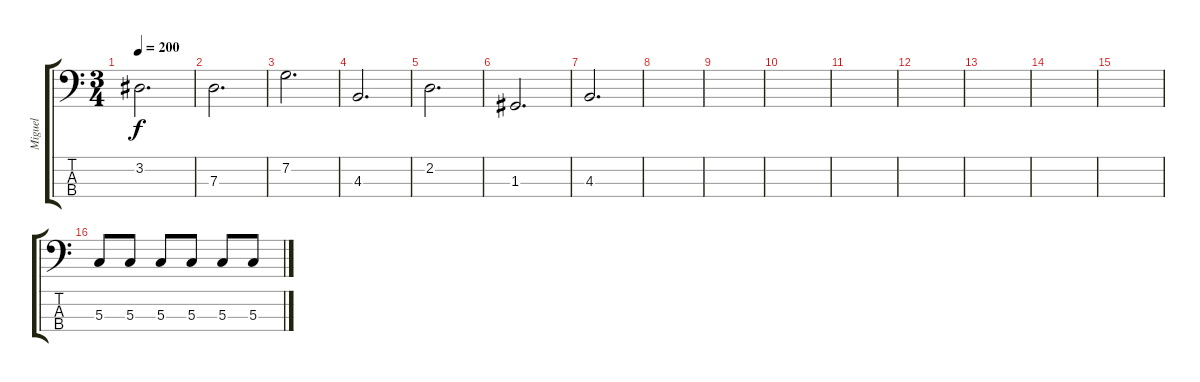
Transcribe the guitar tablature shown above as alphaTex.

\track ("Miguel" "Miguel") {instrument electricbassfinger}
\staff {score tabs}
\tuning (F2 C2 G1 C1) {hide}
\ts (3 4)
\tempo 200
\clef f4
\ks c
3.2.2{d dy f} |
7.3.2{d} |
7.2.2{d} |
4.3.2{d} |
2.2.2{d} |
1.3.2{d} |
4.3.2{d} |
|
|
|
|
|
|
|
|
5.3.8 5.3.8 5.3.8 5.3.8 5.3.8 5.3.8
